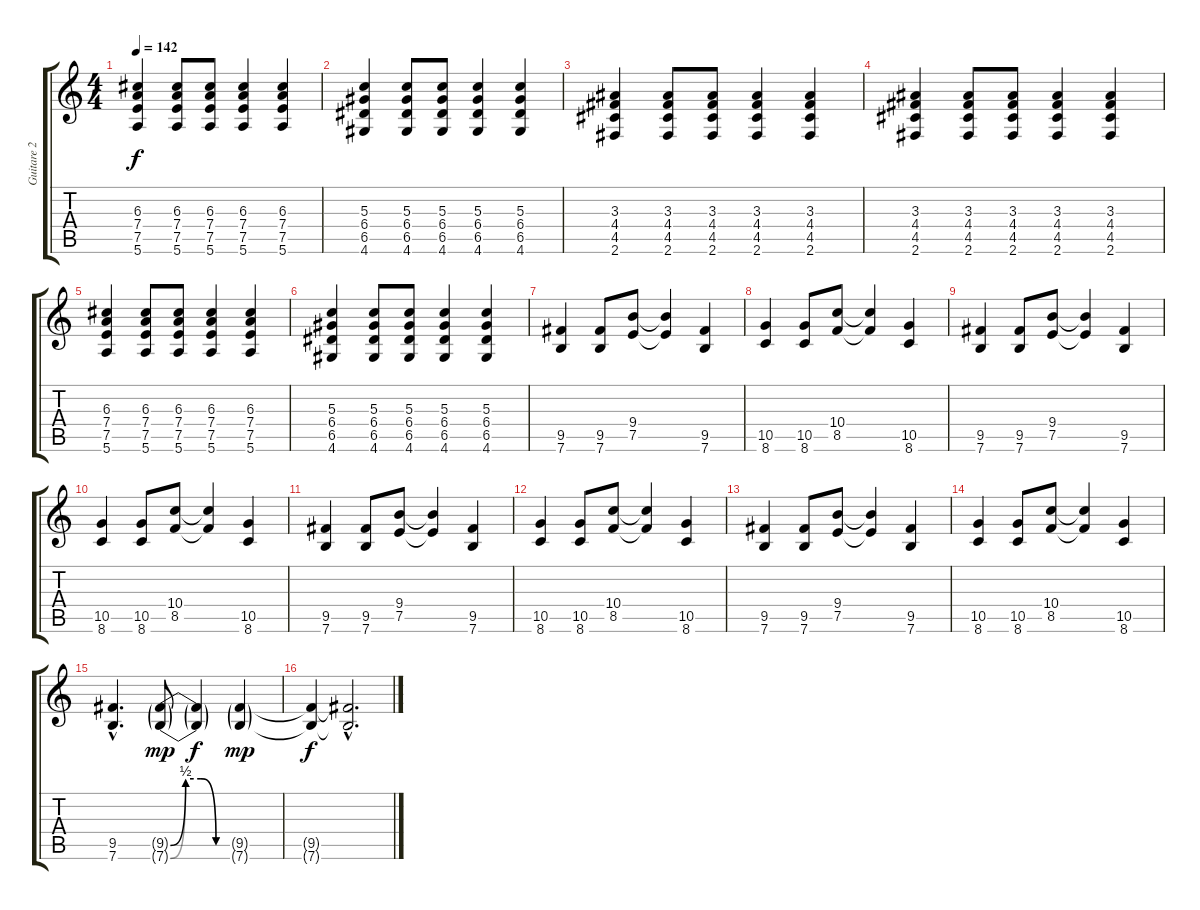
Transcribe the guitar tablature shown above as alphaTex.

\track ("Guitare 2" "Guitare 2") {instrument distortionguitar}
\staff {score tabs}
\tuning (E4 B3 G3 D3 A2 E2) {hide}
\ts (4 4)
\tempo 142
\clef g2
\ks c
(6.3 7.4 7.5 5.6).4{dy f} (6.3 7.4 7.5 5.6).8 (6.3 7.4 7.5 5.6).8 (6.3 7.4 7.5 5.6).4 (6.3 7.4 7.5 5.6).4 |
(5.3 6.4 6.5 4.6).4 (5.3 6.4 6.5 4.6).8 (5.3 6.4 6.5 4.6).8 (5.3 6.4 6.5 4.6).4 (5.3 6.4 6.5 4.6).4 |
(3.3 4.4 4.5 2.6).4 (3.3 4.4 4.5 2.6).8 (3.3 4.4 4.5 2.6).8 (3.3 4.4 4.5 2.6).4 (3.3 4.4 4.5 2.6).4 |
(3.3 4.4 4.5 2.6).4 (3.3 4.4 4.5 2.6).8 (3.3 4.4 4.5 2.6).8 (3.3 4.4 4.5 2.6).4 (3.3 4.4 4.5 2.6).4 |
(6.3 7.4 7.5 5.6).4 (6.3 7.4 7.5 5.6).8 (6.3 7.4 7.5 5.6).8 (6.3 7.4 7.5 5.6).4 (6.3 7.4 7.5 5.6).4 |
(5.3 6.4 6.5 4.6).4 (5.3 6.4 6.5 4.6).8 (5.3 6.4 6.5 4.6).8 (5.3 6.4 6.5 4.6).4 (5.3 6.4 6.5 4.6).4 |
(9.5 7.6).4 (9.5 7.6).8 (9.4 7.5).8 (9.4{t} 7.5{t}).4 (9.5 7.6).4 |
(10.5 8.6).4 (10.5 8.6).8 (10.4 8.5).8 (10.4{t} 8.5{t}).4 (10.5 8.6).4 |
(9.5 7.6).4 (9.5 7.6).8 (9.4 7.5).8 (9.4{t} 7.5{t}).4 (9.5 7.6).4 |
(10.5 8.6).4 (10.5 8.6).8 (10.4 8.5).8 (10.4{t} 8.5{t}).4 (10.5 8.6).4 |
(9.5 7.6).4 (9.5 7.6).8 (9.4 7.5).8 (9.4{t} 7.5{t}).4 (9.5 7.6).4 |
(10.5 8.6).4 (10.5 8.6).8 (10.4 8.5).8 (10.4{t} 8.5{t}).4 (10.5 8.6).4 |
(9.5 7.6).4 (9.5 7.6).8 (9.4 7.5).8 (9.4{t} 7.5{t}).4 (9.5 7.6).4 |
(10.5 8.6).4 (10.5 8.6).8 (10.4 8.5).8 (10.4{t} 8.5{t}).4 (10.5 8.6).4 |
(9.5{hac} 7.6{hac}).4{d} (9.5{be (custom 0 0 15 2 30 2 45 0 60 0) g} 7.6{be (custom 0 0 15 2 30 2 45 0 60 0) g}).8{dy mp} (9.5{t} 7.6{t}).4{dy f} (9.5{g} 7.6{g}).4{dy mp} |
(9.5{t} 7.6{t}).4{dy f} (9.5{hac t} 7.6{hac t}).2{d}
